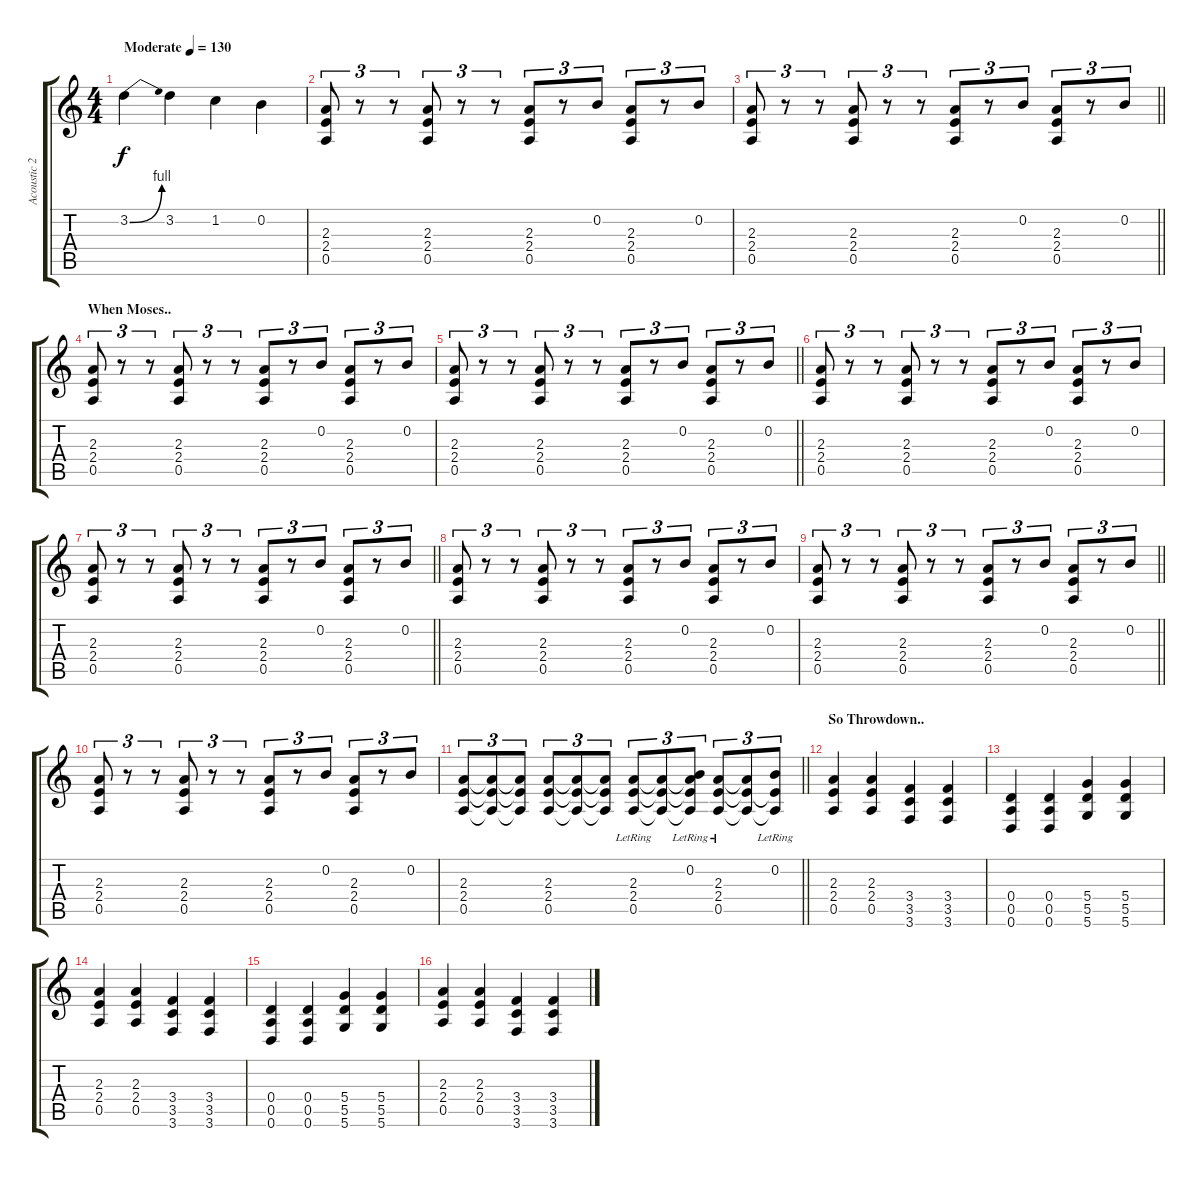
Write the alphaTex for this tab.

\track ("Acoustic 2" "Acoustic 2") {instrument acousticguitarsteel}
\staff {score tabs}
\tuning (E4 B3 G3 D3 A2 D2) {hide}
\ts (4 4)
\tempo (130 "Moderate")
\clef g2
\ks c
3.2{be (bend 0 0 60 4)}.4{dy f instrument acousticguitarsteel} 3.2.4 1.2.4 0.2.4 |
(2.3 2.4 0.5).8{tu (3 2)} r.8{tu (3 2)} r.8{tu (3 2)} (2.3 2.4 0.5).8{tu (3 2)} r.8{tu (3 2)} r.8{tu (3 2)} (2.3 2.4 0.5).8{tu (3 2)} r.8{tu (3 2)} 0.2.8{tu (3 2)} (2.3 2.4 0.5).8{tu (3 2)} r.8{tu (3 2)} 0.2.8{tu (3 2)} |
\barLineRight lightlight
(2.3 2.4 0.5).8{tu (3 2)} r.8{tu (3 2)} r.8{tu (3 2)} (2.3 2.4 0.5).8{tu (3 2)} r.8{tu (3 2)} r.8{tu (3 2)} (2.3 2.4 0.5).8{tu (3 2)} r.8{tu (3 2)} 0.2.8{tu (3 2)} (2.3 2.4 0.5).8{tu (3 2)} r.8{tu (3 2)} 0.2.8{tu (3 2)} |
\section ("" "When Moses..")
(2.3 2.4 0.5).8{tu (3 2)} r.8{tu (3 2)} r.8{tu (3 2)} (2.3 2.4 0.5).8{tu (3 2)} r.8{tu (3 2)} r.8{tu (3 2)} (2.3 2.4 0.5).8{tu (3 2)} r.8{tu (3 2)} 0.2.8{tu (3 2)} (2.3 2.4 0.5).8{tu (3 2)} r.8{tu (3 2)} 0.2.8{tu (3 2)} |
\barLineRight lightlight
(2.3 2.4 0.5).8{tu (3 2)} r.8{tu (3 2)} r.8{tu (3 2)} (2.3 2.4 0.5).8{tu (3 2)} r.8{tu (3 2)} r.8{tu (3 2)} (2.3 2.4 0.5).8{tu (3 2)} r.8{tu (3 2)} 0.2.8{tu (3 2)} (2.3 2.4 0.5).8{tu (3 2)} r.8{tu (3 2)} 0.2.8{tu (3 2)} |
(2.3 2.4 0.5).8{tu (3 2)} r.8{tu (3 2)} r.8{tu (3 2)} (2.3 2.4 0.5).8{tu (3 2)} r.8{tu (3 2)} r.8{tu (3 2)} (2.3 2.4 0.5).8{tu (3 2)} r.8{tu (3 2)} 0.2.8{tu (3 2)} (2.3 2.4 0.5).8{tu (3 2)} r.8{tu (3 2)} 0.2.8{tu (3 2)} |
\barLineRight lightlight
(2.3 2.4 0.5).8{tu (3 2)} r.8{tu (3 2)} r.8{tu (3 2)} (2.3 2.4 0.5).8{tu (3 2)} r.8{tu (3 2)} r.8{tu (3 2)} (2.3 2.4 0.5).8{tu (3 2)} r.8{tu (3 2)} 0.2.8{tu (3 2)} (2.3 2.4 0.5).8{tu (3 2)} r.8{tu (3 2)} 0.2.8{tu (3 2)} |
(2.3 2.4 0.5).8{tu (3 2)} r.8{tu (3 2)} r.8{tu (3 2)} (2.3 2.4 0.5).8{tu (3 2)} r.8{tu (3 2)} r.8{tu (3 2)} (2.3 2.4 0.5).8{tu (3 2)} r.8{tu (3 2)} 0.2.8{tu (3 2)} (2.3 2.4 0.5).8{tu (3 2)} r.8{tu (3 2)} 0.2.8{tu (3 2)} |
\barLineRight lightlight
(2.3 2.4 0.5).8{tu (3 2)} r.8{tu (3 2)} r.8{tu (3 2)} (2.3 2.4 0.5).8{tu (3 2)} r.8{tu (3 2)} r.8{tu (3 2)} (2.3 2.4 0.5).8{tu (3 2)} r.8{tu (3 2)} 0.2.8{tu (3 2)} (2.3 2.4 0.5).8{tu (3 2)} r.8{tu (3 2)} 0.2.8{tu (3 2)} |
(2.3 2.4 0.5).8{tu (3 2)} r.8{tu (3 2)} r.8{tu (3 2)} (2.3 2.4 0.5).8{tu (3 2)} r.8{tu (3 2)} r.8{tu (3 2)} (2.3 2.4 0.5).8{tu (3 2)} r.8{tu (3 2)} 0.2.8{tu (3 2)} (2.3 2.4 0.5).8{tu (3 2)} r.8{tu (3 2)} 0.2.8{tu (3 2)} |
\barLineRight lightlight
(2.3 2.4 0.5).8{tu (3 2)} (2.3{t} 2.4{t} 0.5{t}).8{tu (3 2)} (2.3{t} 2.4{t} 0.5{t}).8{tu (3 2)} (2.3 2.4 0.5).8{tu (3 2)} (2.3{t} 2.4{t} 0.5{t}).8{tu (3 2)} (2.3{t} 2.4{t} 0.5{t}).8{tu (3 2)} (2.3{lr} 2.4{lr} 0.5{lr}).8{tu (3 2)} (2.3{t} 2.4{t} 0.5{t}).8{tu (3 2)} (0.2{lr} 2.3{t} 2.4{t} 0.5{t}).8{tu (3 2)} (2.3{lr} 2.4{lr} 0.5{lr}).8{tu (3 2)} (2.3{t} 2.4{t} 0.5{t}).8{tu (3 2)} (0.2{lr} 2.4{t} 0.5{t}).8{tu (3 2)} |
\section ("" "So Throwdown..")
(2.3 2.4 0.5).4 (2.3 2.4 0.5).4 (3.4 3.5 3.6).4 (3.4 3.5 3.6).4 |
(0.4 0.5 0.6).4 (0.4 0.5 0.6).4 (5.4 5.5 5.6).4 (5.4 5.5 5.6).4 |
(2.3 2.4 0.5).4 (2.3 2.4 0.5).4 (3.4 3.5 3.6).4 (3.4 3.5 3.6).4 |
(0.4 0.5 0.6).4 (0.4 0.5 0.6).4 (5.4 5.5 5.6).4 (5.4 5.5 5.6).4 |
(2.3 2.4 0.5).4 (2.3 2.4 0.5).4 (3.4 3.5 3.6).4 (3.4 3.5 3.6).4
